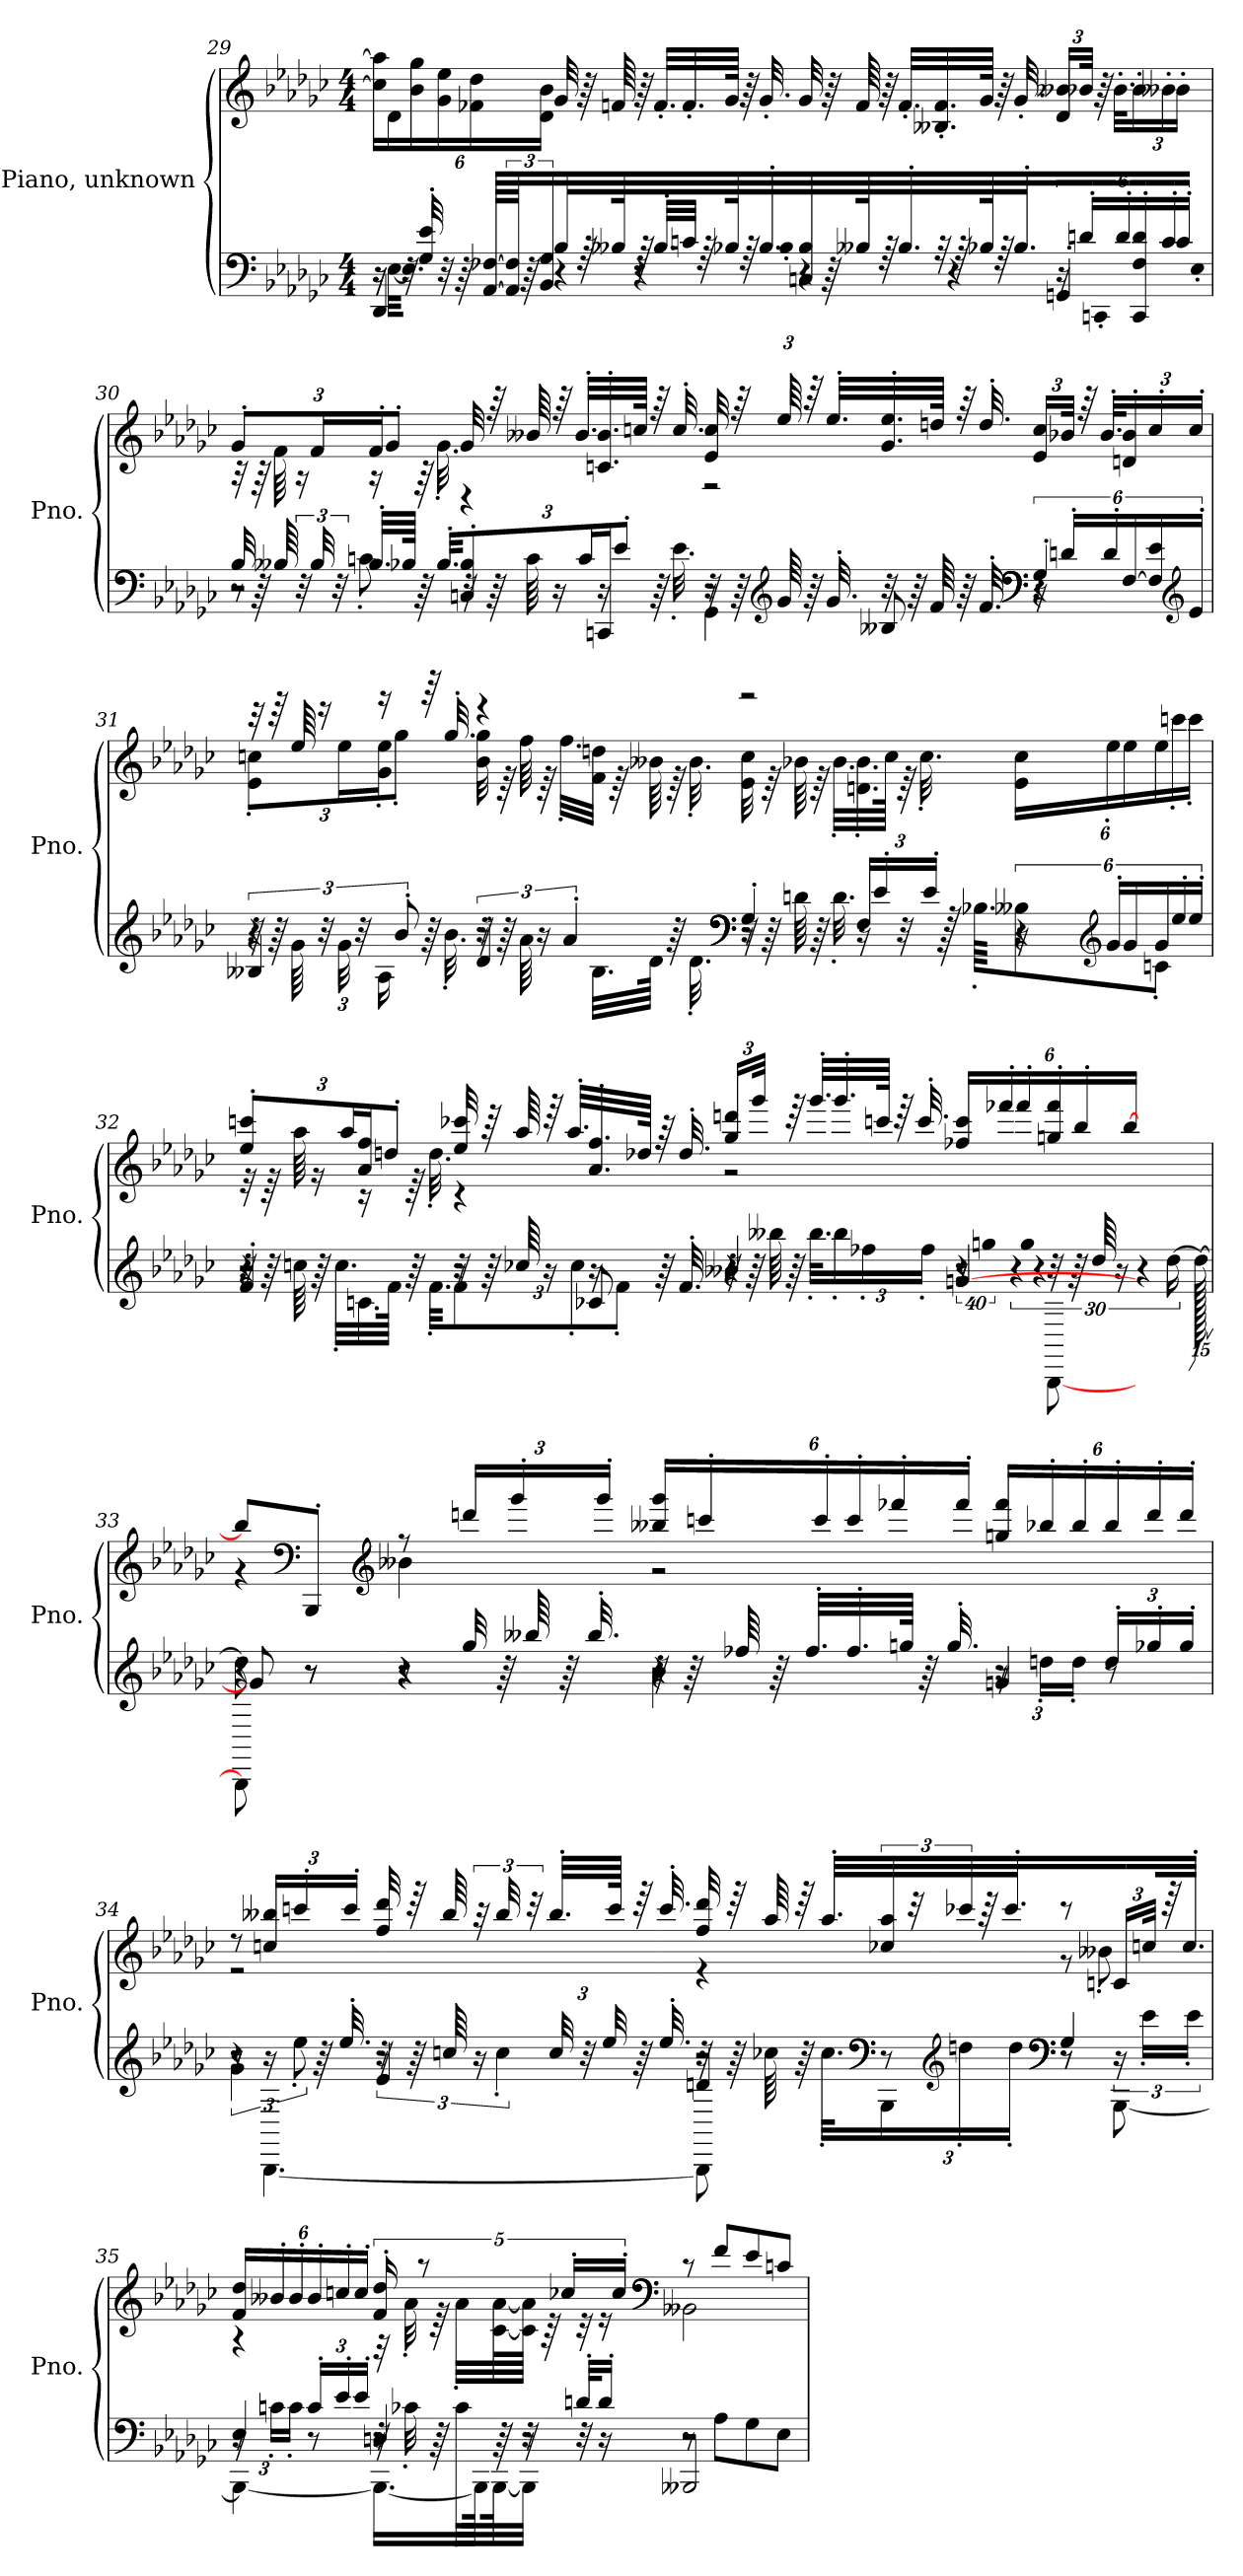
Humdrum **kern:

**kern	**kern
*part1	*part1
*staff2	*staff1
*I"Piano, unknown	*
*I'Pno.	*
!!LO:LB:g=z
*clefF4	*clefG2
*k[b-e-a-d-g-c-]	*k[b-e-a-d-g-c-]
*M4/4	*M4/4
=29	=29
*^	*
*	*^	*
*	*	*	*Xbrackettup
16r	24r	4DD-/	24cc-\] 24aa-\]LL
.	[48E-\KKL	.	24d-\
32r	8.E-\J]	.	.
.	.	.	24b-\ 24gg-\
32G-/' 32e-/'	.	.	.
32r	.	.	24g-\ 24ee-\
64r	.	.	.
.	.	.	24f-X\ 24dd-\
[64AA-/ [64F-X/LLLL	.	.	.
96AA-/] 96F-/]JJJJ	.	.	.
96r	.	.	.
24BB-/ 24G-/	.	.	24d-\ 24b-\JJ
32B-/	8r	4r	32g-/
64r	.	.	64r
64B--X/	.	.	64fn/
64r	.	.	64r
32.B--'/LLL	.	.	32.f'/LLL
32cn/JJJ	8B--'\	.	32.f'/
64r	.	.	.
64B-X/	.	.	64g-/JJJk
64r	.	.	64r
32.B-'/	.	.	32.g-'/
32Cn/ 32B-/	8r	4r	32g-/
64r	.	.	64r
64B--X/	.	.	64f/
64r	.	.	64r
32.B--'/	.	.	32.f'/LLL
32r	8CCn'\	.	32.B--X/' 32.f/'
64r	.	.	.
64B-X/	.	.	64g-/JJJk
64r	.	.	64r
32.B-'/	.	.	32.g-'/
24r	4E-'\	4GGn'/	24d-/ 24b--X/LL
24dn'/LL	.	.	48b-X/JJk
.	.	.	64r
.	.	.	32.b-'\KLL
24d'/	.	.	.
*Xbrackettup	*	*	*
24CC/' 24F-/' 24d/'	.	.	24b-'\
24c'/	.	.	24b--X'\
24c'/JJ	.	.	24b--'\JJ
!!LO:LB:g=z
=30	=30	=30	=30
*	*	*	*^
32B-/	8r	2r	12g-'/L	32r
64r	.	.	.	64r
64B--X/	.	.	.	64f\
*brackettup	*	*	*	*
48r	.	.	.	16r
48B--/	.	.	24f/L	.
48r	.	.	.	.
32.B--'/LLL	8cn'\	.	24f'/J	16r
.	.	.	12g-'/J	.
64B-X/JJJk	.	.	.	.
64r	.	.	.	64r
32.B-'/KKL	.	.	.	32.g-'\
*Xbrackettup	*	*	*	*
12Cn/' 12B-/'	32r	.	32g-/	4r
.	64r	.	64r	.
.	64c\	.	64b--X/	.
.	16r	.	64r	.
.	.	.	32.b--'/LLL	.
24c/L	.	.	.	.
24CCn/J	16r	.	32.cn/' 32.b--/'	.
12e-'/J	.	.	.	.
.	.	.	64ccn/JJJk	.
.	64r	.	64r	.
.	32.e-'\	.	32.cc'/	.
32r	4GG-\	8r	32e-/ 32cc/	2r
64r	.	.	64r	.
*clefG2	*	*	*	*
64g-/	.	.	64ee-/	.
64r	.	.	64r	.
32.g-'/	.	.	32.ee-'/LLL	.
32r	.	8B--X/	32.g-/' 32.ee-/'	.
64r	.	.	.	.
64f/	.	.	64ddn/JJJk	.
64r	.	.	64r	.
32.f'/	.	.	32.dd'/	.
*clefF4	*	*	*	*
*brackettup	*	*	*	*
24r	4r	4G-'/	24e-/ 24cc/LL	.
24dn'/LL	.	.	48b-X/JJk	.
.	.	.	64r	.
.	.	.	32.b-'/KLL	.
24d'/	.	.	.	.
*Xbrackettup	*	*	*	*
[24F/	.	.	24dn/' 24b-/'	.
24F/] 24e-/	.	.	24cc'/	.
*clefG2	*	*	*	*
24e-'/JJ	.	.	24cc'/JJ	.
!!LO:LB:g=z	!!
=31	=31	=31	=31	=31
*brackettup	*	*	*	*
6B--X/	32r	4r	32r	12e-\' 12ccn\'L
.	64r	.	64r	.
.	64g-\	.	64ee-/	.
.	48r	.	16r	.
.	48g-\	.	.	24ee-\L
.	48r	.	.	.
.	16A-\	.	16r	24g-\' 24ee-\'J
12b-'/	.	.	.	12gg-'\J
.	64r	.	64r	.
.	32.b-'\	.	32.gg-'/	.
12r	32r	4d-'/	4r	32b-\ 32gg-\
.	64r	.	.	64r
.	64a-\	.	.	64ff\
.	16r	.	.	64r
.	.	.	.	32.ff'\LLL
6a-'/	.	.	.	.
.	32.B--\LLL	.	.	32f\ 32ddn\JJJ
.	.	.	.	64r
.	64d-\JJJk	.	.	64b--X\
.	64r	.	.	64r
.	32.d-'\	.	.	32.b--'\
*clefF4	*	*	*	*
8r	32r	4G-'/	2r	32e-\ 32cc\
.	64r	.	.	64r
.	64dn\	.	.	64b-X\
.	64r	.	.	64r
.	32.d'\	.	.	32.b-'\LLL
*Xbrackettup	*	*	*	*
24F/LL	16r	.	.	32.dn\' 32.b-\'
24e-'/	.	.	.	.
.	.	.	.	64cc\JJJk
.	32r	.	.	64r
.	.	.	.	32.cc'\
24e-'/JJ	.	.	.	.
.	128r	.	.	.
.	64.B-X'\KKKL	.	.	.
*brackettup	*	*	*	*
24r	8B--X\	4r	.	24e-\ 24cc\LL
*clefG2	*	*	*	*
24g-'/LL	.	.	.	24ee-'\
24g-/	.	.	.	24ee-\
*Xbrackettup	*	*	*	*
24g-/	8cn'\J	.	.	24ee-\
24ee-'/	.	.	.	24cccn'\
24ee-'/JJ	.	.	.	24ccc'\JJ
!!LO:LB:g=z	!!
=32	=32	=32	=32	=32
*	*	*^	*	*
4f'/	32r	4r	2r	12ee-/' 12cccn/'L	32r
.	64r	.	.	.	64r
.	64ccn\	.	.	.	64aa-\
.	64r	.	.	.	16r
.	32.cc'\LLL	.	.	.	.
.	.	.	.	24aa-/L	.
.	32.cn\	.	.	24a-/ 24ff/J	16r
.	.	.	.	12ddn'/J	.
.	64f\JJJk	.	.	.	.
.	64r	.	.	.	64r
.	32.f'\KKL	.	.	.	32.dd'\
32r	12f\	8r	.	32ee-/ 32ccc-X/	4r
64r	.	.	.	64r	.
64cc-X/	.	.	.	64aa-/	.
16r	.	.	.	64r	.
.	.	.	.	32.aa-'/LLL	.
.	12cc-'\	.	.	.	.
16r	.	8c-X/	.	32.a-/' 32.ff/'	.
.	12f'\J	.	.	.	.
.	.	.	.	64dd-X/JJJk	.
64r	.	.	.	64r	.
32.f'/	.	.	.	32.dd-'/	.
4b--X/	32r	4r	4r	24gg-/ 24dddn/LL	2r
.	64r	.	.	.	.
.	.	.	.	48ggg-/JJk	.
.	64bb--X\	.	.	.	.
.	64r	.	.	64r	.
.	32.bb--'\KLL	.	.	32.ggg-'/LLL	.
.	24bb--'\	.	.	32.ggg-'/	.
.	24ff-X'\	.	.	.	.
.	.	.	.	64cccn/JJJk	.
.	.	.	.	64r	.
.	.	.	.	32.ccc'/	.
.	24ff-'\JJ	.	.	.	.
*	*brackettup	*	*	*	*
!	!LO:N:vis=32	!	!	!	!
8r	640%23r	[4gn/	8r	24ff-X/ 24ccc/LL	.
!	!LO:N:vis=32	!	!	!	!
.	640%23ggn\	.	.	.	.
.	.	.	.	24fff-X'/	.
!	!LO:N:vis=64	!	!	!	!
.	960%17r	.	.	.	.
.	.	.	.	24fff-'/	.
!	!LO:N:vis=64	!	!	!	!
.	960%17gg\	.	.	.	.
!	!LO:N:vis=32	!	!	!	!
.	640%23r	.	.	.	.
32r	.	.	[8BBB-\	24ggn/' 24fff-/'	.
!	!LO:N:vis=16	!	!	!	!
.	1920%137r	.	.	.	.
64r	.	.	.	.	.
.	.	.	.	24bb-'/	.
64dd-/	.	.	.	.	.
16r	.	.	.	.	.
.	.	.	.	[24bb-/JJ	.
.	[480%17dd-\	.	.	.	.
1920ryy	1920dd-\_	1920ryy	1920ryy	1920ryy	1920ryy
!!LO:PB:g=z	!!
=33	=33	=33	=33	=33	=33
4r	8dd-\]	8g/]	8BBB-\]	8bb-/L]	4r
*	*	*	*	*clefF4	*
.	8r	8r	8r	8BBB-'/J	.
*	*	*	*	*clefG2	*
8r	4r	4r	4r	8r	4b--X\
32gg-/	.	.	.	24dddn/LL	.
64r	.	.	.	.	.
.	.	.	.	24ggg-'/	.
64bb--X/	.	.	.	.	.
64r	.	.	.	.	.
32.bb--'/	.	.	.	.	.
.	.	.	.	24ggg-'/JJ	.
32r	4b-\	4r	2r	24bb--X/ 24ggg-/LL	2r
64r	.	.	.	.	.
.	.	.	.	24cccn'/	.
64ff-X/	.	.	.	.	.
64r	.	.	.	.	.
32.ff-'/LLL	.	.	.	.	.
.	.	.	.	24ccc'/	.
32.ff-'/	.	.	.	24ccc'/	.
.	.	.	.	24fff-X'/	.
64ggn/JJJk	.	.	.	.	.
64r	.	.	.	.	.
32.gg'/	.	.	.	.	.
.	.	.	.	24fff-'/JJ	.
8r	24r	4gn/	.	24ggn/ 24fff-/LL	.
.	24ddn'\LL	.	.	24bb-X'/	.
.	24dd'\JJ	.	.	24bb-'/	.
*Xbrackettup	*	*	*	*	*
24dd'/LL	8r	.	.	24bb-'/	.
24gg-X'/	.	.	.	24ddd'/	.
24gg-'/JJ	.	.	.	24ddd'/JJ	.
!!LO:LB:g=z	!!
=34	=34	=34	=34	=34	=34
*	*brackettup	*	*	*	*
8r	6g-\	4r	8r	8r	2r
16r	.	.	[4.BBB-\	24ccn/ 24bb--X/LL	.
.	12ee-'\	.	.	24cccn'/	.
64r	.	.	.	.	.
32.ee-'/	.	.	.	.	.
.	.	.	.	24ccc'/JJ	.
32r	12r	4e-/	.	32ff/ 32ddd-/	.
64r	.	.	.	64r	.
64ccn/	.	.	.	64bb--/	.
*	*	*	*	*brackettup	*
16r	.	.	.	48r	.
.	6cc'\	.	.	48bb--/	.
.	.	.	.	48r	.
48cc/	.	.	.	32.bb--'/LLL	.
48r	.	.	.	.	.
48ee-/	.	.	.	.	.
.	.	.	.	64ccc/JJJk	.
64r	.	.	.	64r	.
32.ee-'/	.	.	.	32.ccc'/	.
4dn/	32r	2r	8BBB-\]	32ff/ 32ddd-/	4r
.	64r	.	.	64r	.
.	64cc-X\	.	.	64aa-/	.
.	64r	.	.	64r	.
.	32.cc-'\KLL	.	.	32.aa-'/LLL	.
*clefF4	*	*	*	*	*
*	*Xbrackettup	*	*	*	*
.	24BBB-\	.	8r	48cc-X/ 48aa-/JJJ	.
.	.	.	.	48r	.
*clefG2	*	*	*	*	*
.	24ddn'\	.	.	48ccc-X/	.
.	.	.	.	64r	.
.	.	.	.	32.ccc-'/	.
.	24dd'\JJ	.	.	.	.
*clefF4	*	*	*	*	*
4G-/	8r	.	8r	8r	8r
*	*brackettup	*	*	*Xbrackettup	*
.	24r	.	[8BBB-\	24cn/LL	8b--X'\
.	24e-'\LL	.	.	48ccn/JJk	.
.	.	.	.	64r	.
.	.	.	.	32.cc'/	.
.	24e-'\JJ	.	.	.	.
!!LO:LB:g=z	!!
=35	=35	=35	=35	=35	=35
8r	24r	4E-/	4BBB-\_	24f/ 24dd-/LL	4r
.	24cn'\LL	.	.	24b--X'/	.
.	24c'\JJ	.	.	24b--'/	.
*Xbrackettup	*	*	*	*	*
24c'/LL	8r	.	.	24b--'/	.
24e-'/	.	.	.	24ccn'/	.
24e-'/JJ	.	.	.	24cc'/JJ	.
*	*	*	*	*brackettup	*
8r	32r	4Dn/	16.BBB-\LL_	20f/' 20dd-/'	32r
.	32c-X'\	.	.	.	32a-'\
.	.	.	.	10r	.
.	64r	.	.	.	64r
.	32c-'\LLL	.	.	.	32a-'\LLL
.	.	.	64BBB-\JJkk]	.	.
.	[64BBB-\K	.	64r	.	[64c-\ [64a-\L
32r	32BBB-\JJJ]	.	8r	.	64c-\] 64a-\]JJJJ
.	.	.	.	.	64r
.	.	.	.	20cc-X'/LL	.
32dn'/KLL	32r	.	.	.	32r
16d'/JJ	16r	.	.	.	16r
.	.	.	.	20cc-'/JJ	.
*	*	*	*	*clefF4	*
2BBB--X/	8r	2r	2r	8r	2BB--X\
.	8A-\L	.	.	8f/L	.
.	8G-\	.	.	8e-/	.
.	8E-\J	.	.	8cn/J	.
*v	*v	*v	*v	*	*
*	*v	*v
=	=
*-	*-
